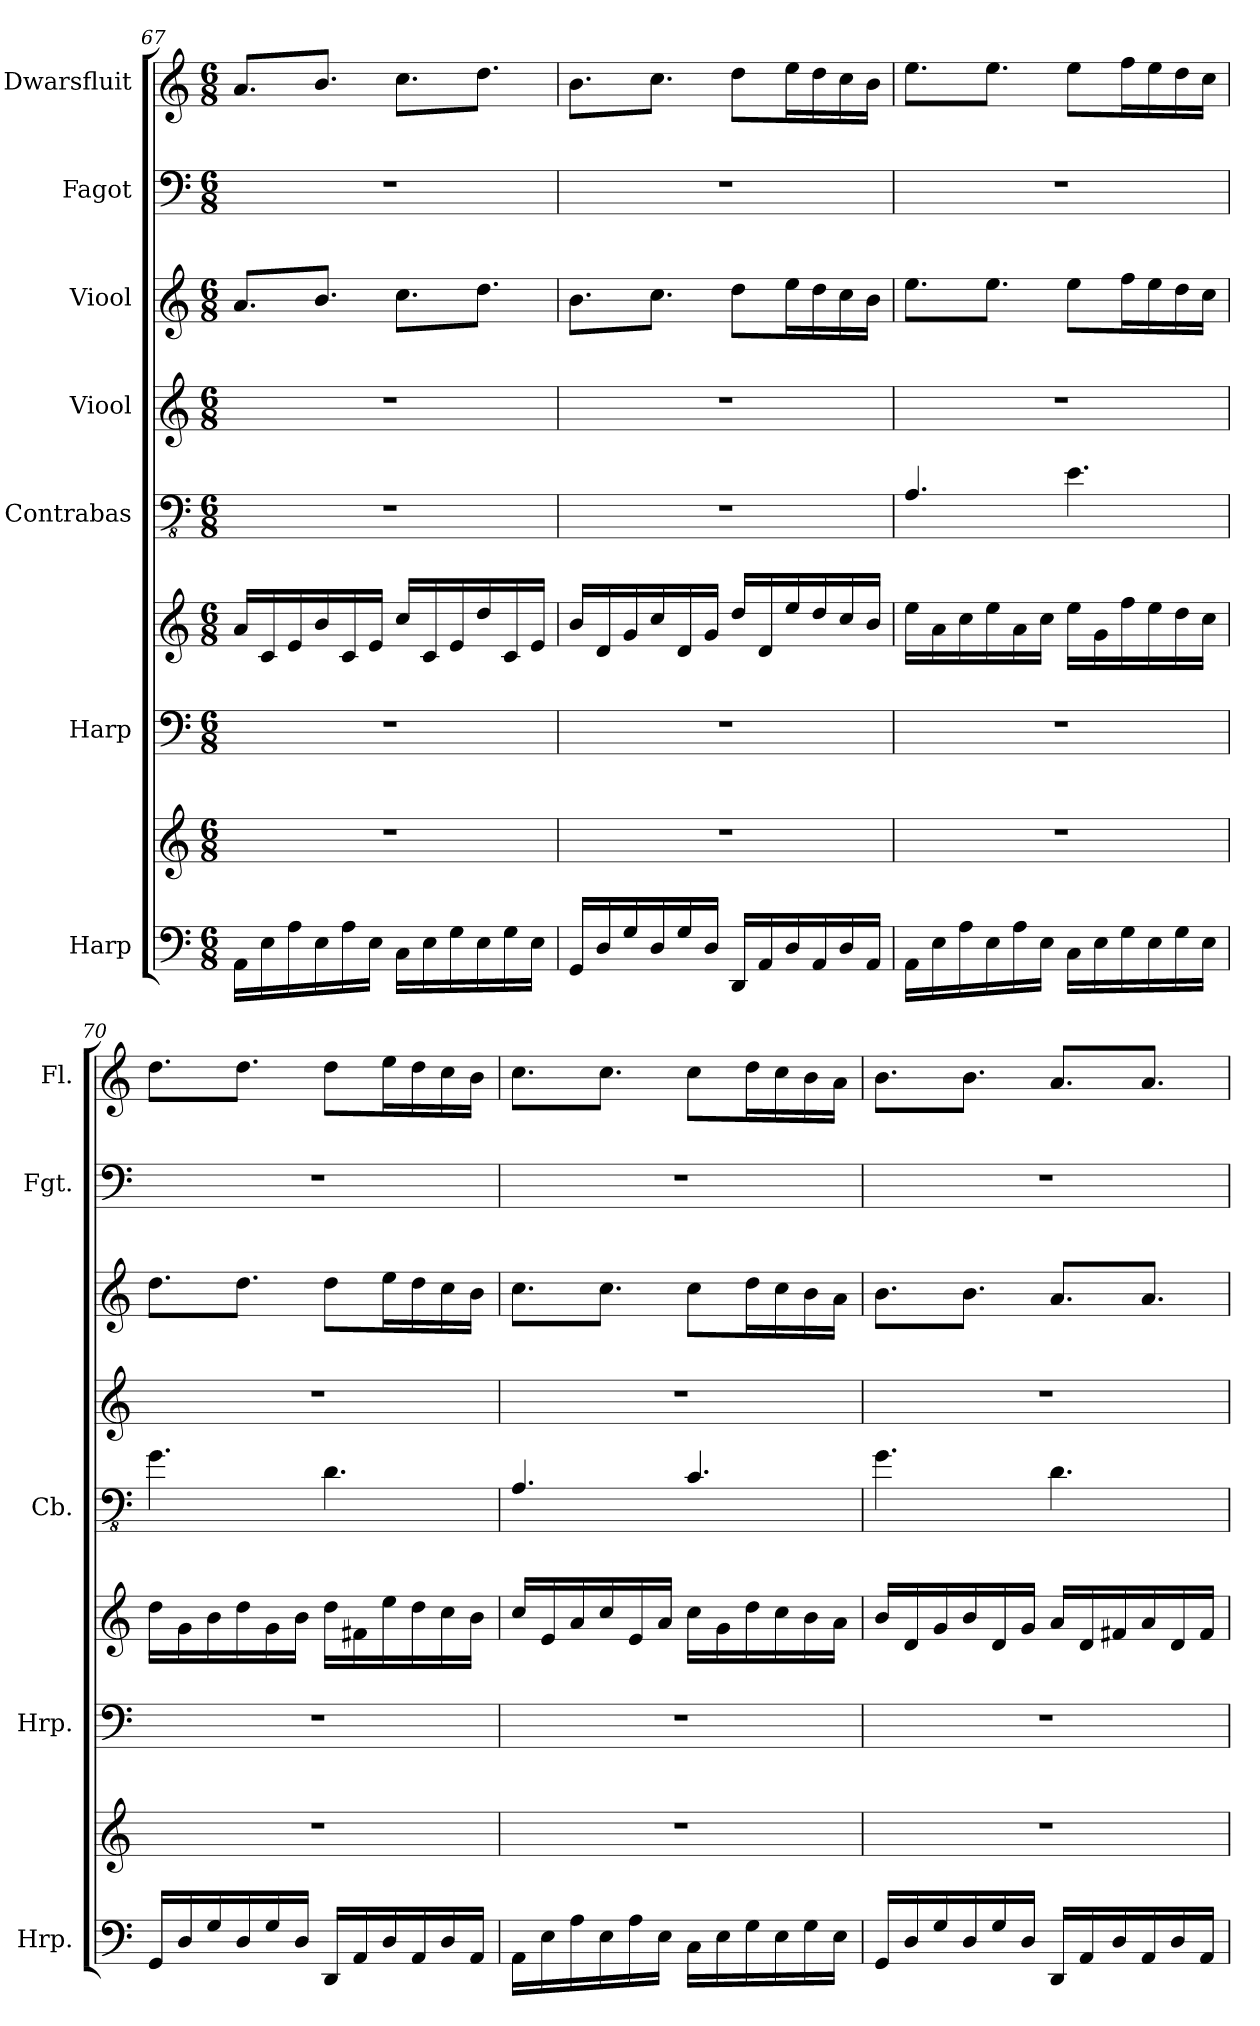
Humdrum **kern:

**kern	**kern	**kern	**kern	**kern	**kern	**kern	**kern	**kern
*part7	*part7	*part6	*part6	*part5	*part4	*part3	*part2	*part1
*staff9	*staff8	*staff7	*staff6	*staff5	*staff4	*staff3	*staff2	*staff1
*I"Harp	*	*I"Harp	*	*I"Contrabas	*I"Viool	*I"Viool	*I"Fagot	*I"Dwarsfluit
*I'Hrp.	*	*I'Hrp.	*	*I'Cb.	*	*	*I'Fgt.	*I'Fl.
*clefF4	*clefG2	*clefF4	*clefG2	*clefFv4	*clefG2	*clefG2	*clefF4	*clefG2
*	*	*	*	*ITrd7c12	*	*	*	*
*k[]	*k[]	*k[]	*k[]	*k[]	*k[]	*k[]	*k[]	*k[]
*M6/8	*M6/8	*M6/8	*M6/8	*M6/8	*M6/8	*M6/8	*M6/8	*M6/8
=67	=67	=67	=67	=67	=67	=67	=67	=67
16AA\LL	2.r	2.r	16a/LL	2.r	2.r	8.a/L	2.r	8.a/L
16E\	.	.	16c/	.	.	.	.	.
16A\	.	.	16e/	.	.	.	.	.
16E\	.	.	16b/	.	.	8.b/J	.	8.b/J
16A\	.	.	16c/	.	.	.	.	.
16E\JJ	.	.	16e/JJ	.	.	.	.	.
16C\LL	.	.	16cc/LL	.	.	8.cc\L	.	8.cc\L
16E\	.	.	16c/	.	.	.	.	.
16G\	.	.	16e/	.	.	.	.	.
16E\	.	.	16dd/	.	.	8.dd\J	.	8.dd\J
16G\	.	.	16c/	.	.	.	.	.
16E\JJ	.	.	16e/JJ	.	.	.	.	.
=68	=68	=68	=68	=68	=68	=68	=68	=68
16GG/LL	2.r	2.r	16b/LL	2.r	2.r	8.b\L	2.r	8.b\L
16D/	.	.	16d/	.	.	.	.	.
16G/	.	.	16g/	.	.	.	.	.
16D/	.	.	16cc/	.	.	8.cc\J	.	8.cc\J
16G/	.	.	16d/	.	.	.	.	.
16D/JJ	.	.	16g/JJ	.	.	.	.	.
16DD/LL	.	.	16dd/LL	.	.	8dd\L	.	8dd\L
16AA/	.	.	16d/	.	.	.	.	.
16D/	.	.	16ee/	.	.	16ee\L	.	16ee\L
16AA/	.	.	16dd/	.	.	16dd\	.	16dd\
16D/	.	.	16cc/	.	.	16cc\	.	16cc\
16AA/JJ	.	.	16b/JJ	.	.	16b\JJ	.	16b\JJ
!!LO:PB:g=z
=69	=69	=69	=69	=69	=69	=69	=69	=69
16AA\LL	2.r	2.r	16ee\LL	4.AAA/	2.r	8.ee\L	2.r	8.ee\L
16E\	.	.	16a\	.	.	.	.	.
16A\	.	.	16cc\	.	.	.	.	.
16E\	.	.	16ee\	.	.	8.ee\J	.	8.ee\J
16A\	.	.	16a\	.	.	.	.	.
16E\JJ	.	.	16cc\JJ	.	.	.	.	.
16C\LL	.	.	16ee\LL	4.EE\	.	8ee\L	.	8ee\L
16E\	.	.	16g\	.	.	.	.	.
16G\	.	.	16ff\	.	.	16ff\L	.	16ff\L
16E\	.	.	16ee\	.	.	16ee\	.	16ee\
16G\	.	.	16dd\	.	.	16dd\	.	16dd\
16E\JJ	.	.	16cc\JJ	.	.	16cc\JJ	.	16cc\JJ
=70	=70	=70	=70	=70	=70	=70	=70	=70
16GG/LL	2.r	2.r	16dd\LL	4.GG\	2.r	8.dd\L	2.r	8.dd\L
16D/	.	.	16g\	.	.	.	.	.
16G/	.	.	16b\	.	.	.	.	.
16D/	.	.	16dd\	.	.	8.dd\J	.	8.dd\J
16G/	.	.	16g\	.	.	.	.	.
16D/JJ	.	.	16b\JJ	.	.	.	.	.
16DD/LL	.	.	16dd\LL	4.DD\	.	8dd\L	.	8dd\L
16AA/	.	.	16f#X\	.	.	.	.	.
16D/	.	.	16ee\	.	.	16ee\L	.	16ee\L
16AA/	.	.	16dd\	.	.	16dd\	.	16dd\
16D/	.	.	16cc\	.	.	16cc\	.	16cc\
16AA/JJ	.	.	16b\JJ	.	.	16b\JJ	.	16b\JJ
=71	=71	=71	=71	=71	=71	=71	=71	=71
16AA\LL	2.r	2.r	16cc/LL	4.AAA/	2.r	8.cc\L	2.r	8.cc\L
16E\	.	.	16e/	.	.	.	.	.
16A\	.	.	16a/	.	.	.	.	.
16E\	.	.	16cc/	.	.	8.cc\J	.	8.cc\J
16A\	.	.	16e/	.	.	.	.	.
16E\JJ	.	.	16a/JJ	.	.	.	.	.
16C\LL	.	.	16cc\LL	4.CC/	.	8cc\L	.	8cc\L
16E\	.	.	16g\	.	.	.	.	.
16G\	.	.	16dd\	.	.	16dd\L	.	16dd\L
16E\	.	.	16cc\	.	.	16cc\	.	16cc\
16G\	.	.	16b\	.	.	16b\	.	16b\
16E\JJ	.	.	16a\JJ	.	.	16a\JJ	.	16a\JJ
!!LO:PB:g=z
=72	=72	=72	=72	=72	=72	=72	=72	=72
16GG/LL	2.r	2.r	16b/LL	4.GG\	2.r	8.b\L	2.r	8.b\L
16D/	.	.	16d/	.	.	.	.	.
16G/	.	.	16g/	.	.	.	.	.
16D/	.	.	16b/	.	.	8.b\J	.	8.b\J
16G/	.	.	16d/	.	.	.	.	.
16D/JJ	.	.	16g/JJ	.	.	.	.	.
16DD/LL	.	.	16a/LL	4.DD\	.	8.a/L	.	8.a/L
16AA/	.	.	16d/	.	.	.	.	.
16D/	.	.	16f#X/	.	.	.	.	.
16AA/	.	.	16a/	.	.	8.a/J	.	8.a/J
16D/	.	.	16d/	.	.	.	.	.
16AA/JJ	.	.	16f#/JJ	.	.	.	.	.
=	=	=	=	=	=	=	=	=
*-	*-	*-	*-	*-	*-	*-	*-	*-
